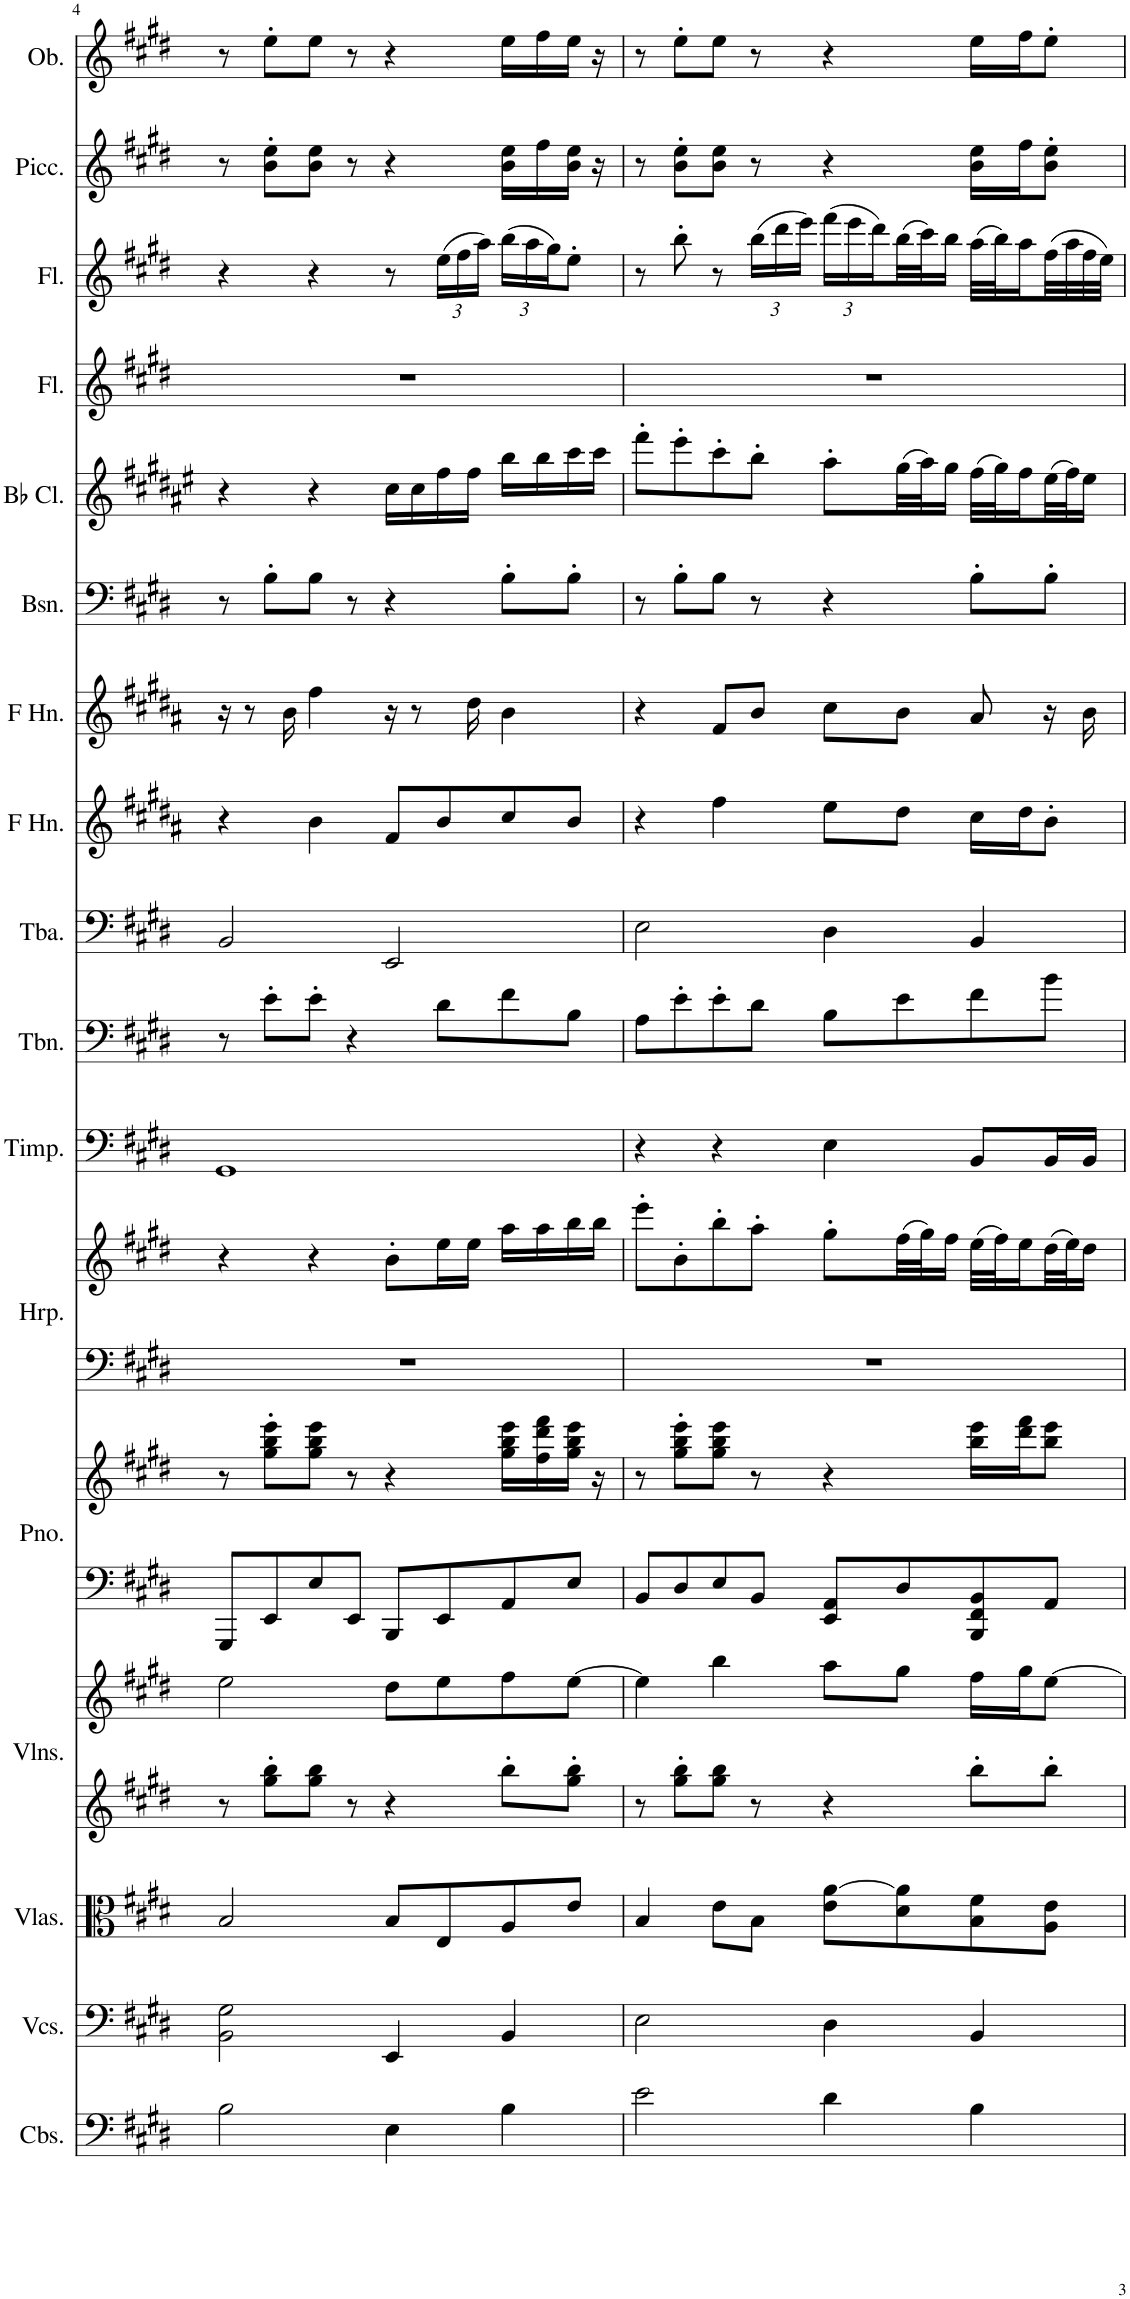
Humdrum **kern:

**kern	**kern	**kern	**kern	**kern	**kern	**kern	**kern	**kern	**kern	**kern	**kern	**kern	**kern	**kern	**kern	**kern	**kern	**kern	**kern
*part17	*part16	*part15	*part14	*part14	*part13	*part13	*part12	*part12	*part11	*part10	*part9	*part8	*part7	*part6	*part5	*part4	*part3	*part2	*part1
*staff20	*staff19	*staff18	*staff17	*staff16	*staff15	*staff14	*staff13	*staff12	*staff11	*staff10	*staff9	*staff8	*staff7	*staff6	*staff5	*staff4	*staff3	*staff2	*staff1
*I"Contrabasses	*I"Violoncellos	*I"Violas	*I"Violins	*	*I"Piano	*	*I"Harp	*	*I"Timpani	*I"Trombone	*I"Tuba	*I"Horn in F	*I"Horn in F	*I"Bassoon	*I"Bb Clarinet	*I"Flute	*I"Flute	*I"Piccolo	*I"Oboe
*I'Cbs.	*I'Vcs.	*I'Vlas.	*I'Vlns.	*	*I'Pno.	*	*I'Hrp.	*	*I'Timp.	*I'Tbn.	*I'Tba.	*	*	*I'Bsn.	*I'Bb Cl.	*I'Fl.	*I'Fl.	*I'Picc.	*I'Ob.
!!LO:PB:g=z
*clefF4	*clefF4	*clefC3	*clefG2	*clefG2	*clefF4	*clefG2	*clefF4	*clefG2	*clefF4	*clefF4	*clefF4	*clefG2	*clefG2	*clefF4	*clefG2	*clefG2	*clefG2	*clefG2	*clefG2
*Trd7c12	*	*	*	*	*	*	*	*	*	*	*	*Trd4c7	*Trd4c7	*	*Trd1c2	*	*	*Trd-7c-12	*
*k[f#c#g#d#]	*k[f#c#g#d#]	*k[f#c#g#d#]	*k[f#c#g#d#]	*k[f#c#g#d#]	*k[f#c#g#d#]	*k[f#c#g#d#]	*k[f#c#g#d#]	*k[f#c#g#d#]	*k[f#c#g#d#]	*k[f#c#g#d#]	*k[f#c#g#d#]	*k[f#c#g#d#a#]	*k[f#c#g#d#a#]	*k[f#c#g#d#]	*k[f#c#g#d#a#e#]	*k[f#c#g#d#]	*k[f#c#g#d#]	*k[f#c#g#d#]	*k[f#c#g#d#]
*M4/4	*M4/4	*M4/4	*M4/4	*M4/4	*M4/4	*M4/4	*M4/4	*M4/4	*M4/4	*M4/4	*M4/4	*M4/4	*M4/4	*M4/4	*M4/4	*M4/4	*M4/4	*M4/4	*M4/4
=4	=4	=4	=4	=4	=4	=4	=4	=4	=4	=4	=4	=4	=4	=4	=4	=4	=4	=4	=4
2B\	2BB\ 2G#\	2B/	8r	2ee\	8GGG#/L	8r	1r	4r	1GG#	8r	2BB/	4r	16r	8r	4r	1r	4r	8r	8r
.	.	.	.	.	.	.	.	.	.	.	.	.	8r	.	.	.	.	.	.
.	.	.	8gg#\' 8bb\'L	.	8EE/	8gg#\' 8bb\' 8eee\'L	.	.	.	8e'\L	.	.	.	8B'\L	.	.	.	8b\' 8ee\'L	8ee'\L
.	.	.	.	.	.	.	.	.	.	.	.	.	16b\	.	.	.	.	.	.
.	.	.	8gg#\ 8bb\J	.	8E/	8gg#\ 8bb\ 8eee\J	.	4r	.	8e'\J	.	4b\	4ff#\	8B\J	4r	.	4r	8b\ 8ee\J	8ee\J
.	.	.	8r	.	8EE/J	8r	.	.	.	4r	.	.	.	8r	.	.	.	8r	8r
4E\	4EE/	8B/L	4r	8dd#\L	8BBB/L	4r	.	8b'\L	.	.	2EE/	8f#/L	16r	4r	16cc#\LL	.	8r	4r	4r
.	.	.	.	.	.	.	.	.	.	.	.	.	8r	.	16cc#\	.	.	.	.
*	*	*	*	*	*	*	*	*	*	*	*	*	*	*	*	*	*Xbrackettup	*	*
.	.	8E/	.	8ee\	8EE/	.	.	16ee\L	.	8d#\L	.	8b/	.	.	16ff#\	.	(24ee\LL	.	.
.	.	.	.	.	.	.	.	.	.	.	.	.	.	.	.	.	24ff#\	.	.
.	.	.	.	.	.	.	.	16ee\JJ	.	.	.	.	16dd#\	.	16ff#\JJ	.	.	.	.
.	.	.	.	.	.	.	.	.	.	.	.	.	.	.	.	.	24aa\JJ)	.	.
4B\	4BB/	8A/	8bb'\L	8ff#\	8AA/	16gg#\ 16bb\ 16eee\LL	.	16aa\LL	.	8f#\	.	8cc#/	4b\	8B'\L	16bb\LL	.	(24bb\LL	16b\ 16ee\LL	16ee\LL
.	.	.	.	.	.	.	.	.	.	.	.	.	.	.	.	.	24aa\	.	.
.	.	.	.	.	.	16ff#\ 16ddd#\ 16fff#\	.	16aa\	.	.	.	.	.	.	16bb\	.	.	16ff#\	16ff#\
.	.	.	.	.	.	.	.	.	.	.	.	.	.	.	.	.	24gg#\J)	.	.
.	.	8e/J	8gg#\' 8bb\'J	[8ee\J	8E/J	16gg#\ 16bb\ 16eee\JJ	.	16bb\	.	8B\J	.	8b/J	.	8B'\J	16ccc#\	.	8ee'\J	16b\ 16ee\JJ	16ee\JJ
.	.	.	.	.	.	16r	.	16bb\JJ	.	.	.	.	.	.	16ccc#\JJ	.	.	16r	16r
=5	=5	=5	=5	=5	=5	=5	=5	=5	=5	=5	=5	=5	=5	=5	=5	=5	=5	=5	=5
2e\	2E\	4B/	8r	4ee\]	8BB/L	8r	1r	8eee'\L	4r	8A\L	2E\	4r	4r	8r	8fff#'\L	1r	8r	8r	8r
.	.	.	8gg#\' 8bb\'L	.	8D#/	8gg#\' 8bb\' 8eee\'L	.	8b'\	.	8e'\	.	.	.	8B'\L	8eee#'\	.	8bb'\	8b\' 8ee\'L	8ee'\L
.	.	8e\L	8gg#\ 8bb\J	4bb\	8E/	8gg#\ 8bb\ 8eee\J	.	8bb'\	4r	8e'\	.	4ff#\	8f#/L	8B\J	8ccc#'\	.	8r	8b\ 8ee\J	8ee\J
.	.	8B\J	8r	.	8BB/J	8r	.	8aa'\J	.	8d#\J	.	.	8b/J	8r	8bb'\J	.	(24bb\LL	8r	8r
.	.	.	.	.	.	.	.	.	.	.	.	.	.	.	.	.	24ddd#\	.	.
.	.	.	.	.	.	.	.	.	.	.	.	.	.	.	.	.	24eee\JJ)	.	.
4d#\	4D#\	8e\ [8a\L	4r	8aa\L	8EE/ 8AA/L	4r	.	8gg#'\L	4E\	8B\L	4D#\	8ee\L	8cc#\L	4r	8aa#'\L	.	(24fff#\LL	4r	4r
.	.	.	.	.	.	.	.	.	.	.	.	.	.	.	.	.	24eee\	.	.
.	.	.	.	.	.	.	.	.	.	.	.	.	.	.	.	.	24ddd#\)	.	.
.	.	8d#\ 8a\]	.	8gg#\J	8D#/	.	.	(32ff#\LL	.	8e\	.	8dd#\J	8b\J	.	(32gg#\LL	.	(32bb\L	.	.
.	.	.	.	.	.	.	.	32gg#\J)	.	.	.	.	.	.	32aa#\J)	.	32ccc#\J)	.	.
.	.	.	.	.	.	.	.	16ff#\JJ	.	.	.	.	.	.	16gg#\JJ	.	16bb\JJ	.	.
4B\	4BB/	8B\ 8f#\	8bb'\L	16ff#\LL	8BBB/ 8FF#/ 8BB/	16bb\ 16eee\LL	.	(32ee\LLL	8BB/L	8f#\	4BB/	16cc#\LL	8a#/	8B'\L	(32ff#\LLL	.	(32aa\LLL	16b\ 16ee\LL	16ee\LL
.	.	.	.	.	.	.	.	32ff#\J)	.	.	.	.	.	.	32gg#\J)	.	32bb\J)	.	.
.	.	.	.	16gg#\J	.	16ddd#\ 16fff#\J	.	16ee\	.	.	.	16dd#\J	.	.	16ff#\	.	16aa\	16ff#\J	16ff#\J
.	.	8A\ 8e\J	8bb'\J	[8ee\J	8AA/J	8bb\ 8eee\J	.	(32dd#\L	16BB/L	8b\J	.	8b'\J	16r	8B'\J	(32ee#\L	.	(32ff#\L	8b\' 8ee\'J	8ee'\J
.	.	.	.	.	.	.	.	32ee\J)	.	.	.	.	.	.	32ff#\J)	.	32aa\	.	.
.	.	.	.	.	.	.	.	16dd#\JJ	16BB/JJ	.	.	.	16b\	.	16ee#\JJ	.	32ff#\	.	.
.	.	.	.	.	.	.	.	.	.	.	.	.	.	.	.	.	32ee\JJJ)	.	.
=	=	=	=	=	=	=	=	=	=	=	=	=	=	=	=	=	=	=	=
*-	*-	*-	*-	*-	*-	*-	*-	*-	*-	*-	*-	*-	*-	*-	*-	*-	*-	*-	*-
